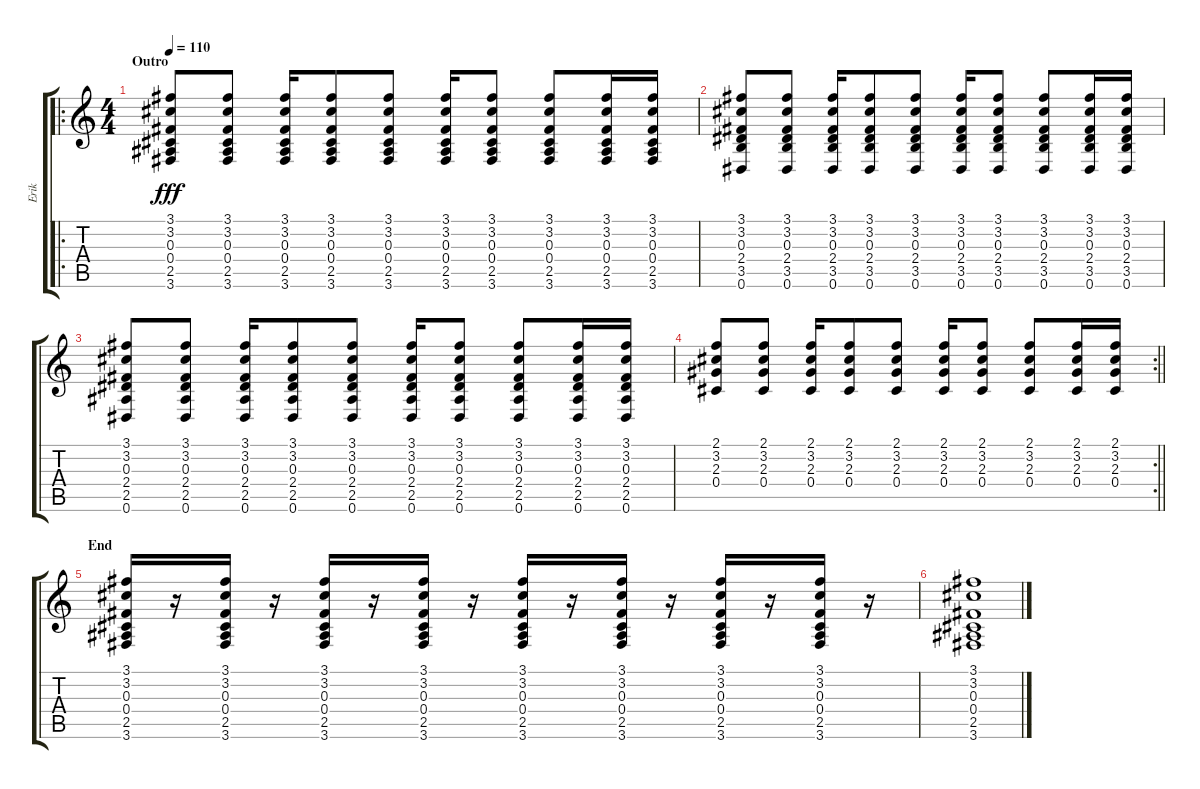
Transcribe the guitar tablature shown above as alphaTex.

\track ("Erik" "Erik") {instrument acousticguitarsteel}
\staff {score tabs}
\tuning (Eb4 Bb3 Gb3 Db3 Ab2 Eb2) {hide}
\ro
\ts (4 4)
\section ("" "Outro")
\tempo 110
\clef g2
\ks c
(3.1 3.2 0.3 0.4 2.5 3.6).8{dy fff} (3.1 3.2 0.3 0.4 2.5 3.6).8 (3.1 3.2 0.3 0.4 2.5 3.6).16 (3.1 3.2 0.3 0.4 2.5 3.6).8 (3.1 3.2 0.3 0.4 2.5 3.6).8 (3.1 3.2 0.3 0.4 2.5 3.6).16 (3.1 3.2 0.3 0.4 2.5 3.6).8 (3.1 3.2 0.3 0.4 2.5 3.6).8 (3.1 3.2 0.3 0.4 2.5 3.6).16 (3.1 3.2 0.3 0.4 2.5 3.6).16 |
(3.1 3.2 0.3 2.4 3.5 0.6).8 (3.1 3.2 0.3 2.4 3.5 0.6).8 (3.1 3.2 0.3 2.4 3.5 0.6).16 (3.1 3.2 0.3 2.4 3.5 0.6).8 (3.1 3.2 0.3 2.4 3.5 0.6).8 (3.1 3.2 0.3 2.4 3.5 0.6).16 (3.1 3.2 0.3 2.4 3.5 0.6).8 (3.1 3.2 0.3 2.4 3.5 0.6).8 (3.1 3.2 0.3 2.4 3.5 0.6).16 (3.1 3.2 0.3 2.4 3.5 0.6).16 |
(3.1 3.2 0.3 2.4 2.5 0.6).8 (3.1 3.2 0.3 2.4 2.5 0.6).8 (3.1 3.2 0.3 2.4 2.5 0.6).16 (3.1 3.2 0.3 2.4 2.5 0.6).8 (3.1 3.2 0.3 2.4 2.5 0.6).8 (3.1 3.2 0.3 2.4 2.5 0.6).16 (3.1 3.2 0.3 2.4 2.5 0.6).8 (3.1 3.2 0.3 2.4 2.5 0.6).8 (3.1 3.2 0.3 2.4 2.5 0.6).16 (3.1 3.2 0.3 2.4 2.5 0.6).16 |
\rc 2
\barLineRight lightlight
(2.1 3.2 2.3 0.4).8 (2.1 3.2 2.3 0.4).8 (2.1 3.2 2.3 0.4).16 (2.1 3.2 2.3 0.4).8 (2.1 3.2 2.3 0.4).8 (2.1 3.2 2.3 0.4).16 (2.1 3.2 2.3 0.4).8 (2.1 3.2 2.3 0.4).8 (2.1 3.2 2.3 0.4).16 (2.1 3.2 2.3 0.4).16 |
\section ("" "End")
(3.1 3.2 0.3 0.4 2.5 3.6).16 r.16 (3.1 3.2 0.3 0.4 2.5 3.6).16 r.16 (3.1 3.2 0.3 0.4 2.5 3.6).16 r.16 (3.1 3.2 0.3 0.4 2.5 3.6).16 r.16 (3.1 3.2 0.3 0.4 2.5 3.6).16 r.16 (3.1 3.2 0.3 0.4 2.5 3.6).16 r.16 (3.1 3.2 0.3 0.4 2.5 3.6).16 r.16 (3.1 3.2 0.3 0.4 2.5 3.6).16 r.16 |
(3.1 3.2 0.3 0.4 2.5 3.6).1
